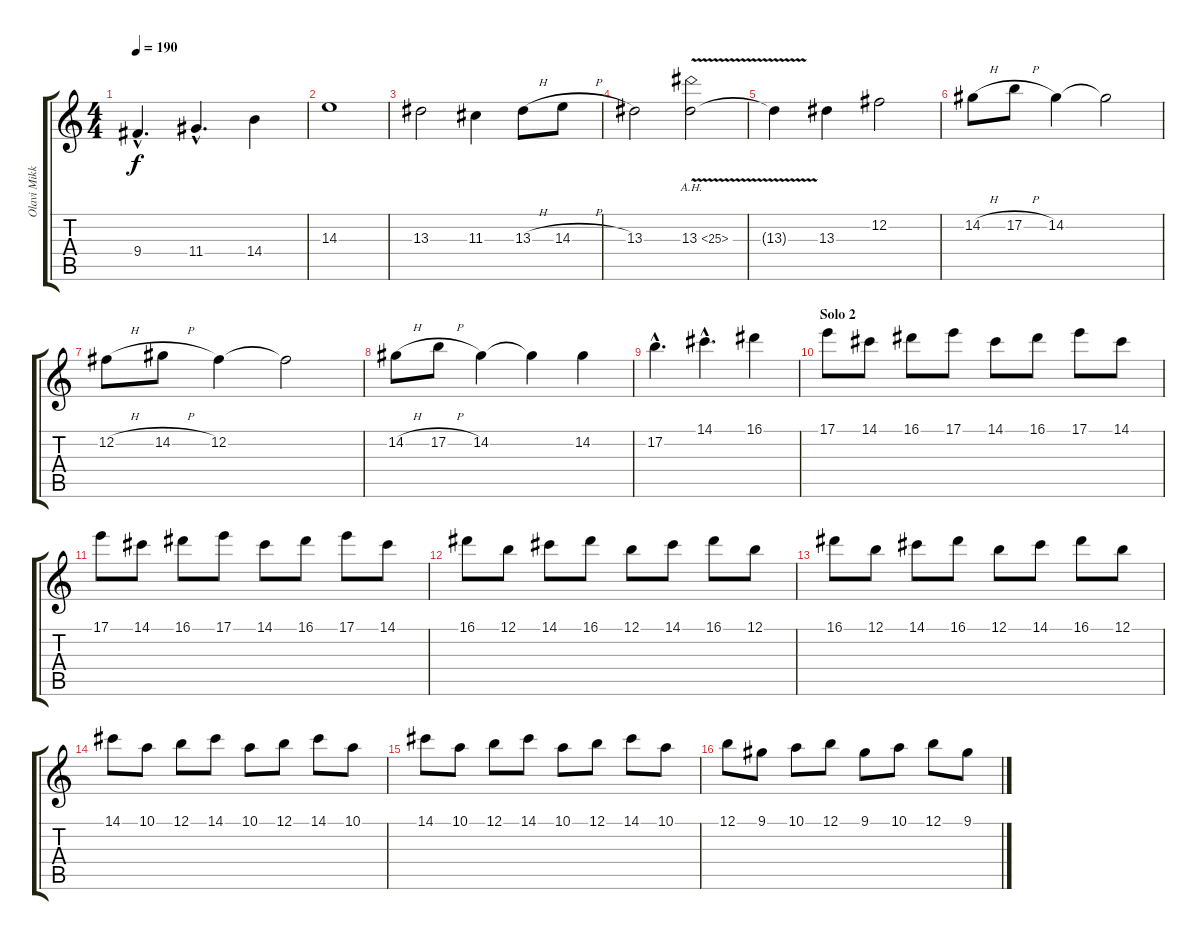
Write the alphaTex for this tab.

\track ("Olavi Mikkonen" "Olavi Mikk") {instrument distortionguitar}
\staff {score tabs}
\tuning (B3 Gb3 D3 A2 E2 B1) {hide}
\ts (4 4)
\tempo 190
\clef g2
\ks c
9.4{hac}.4{d dy f} 11.4{hac}.4{d} 14.4.4 |
\section ("" "")
14.3.1 |
13.3.2 11.3.4 13.3{h}.8 14.3{h}.8 |
13.3.2 13.3{ah 12 v}.2 |
13.3{t}.4 13.3.4 12.2.2 |
14.2{h}.8 17.2{h}.8 14.2.4 14.2{t}.2 |
12.2{h}.8 14.2{h}.8 12.2.4 12.2{t}.2 |
14.2{h}.8 17.2{h}.8 14.2.4 14.2{t}.4 14.2.4 |
17.2{hac}.4{d} 14.1{hac}.4{d} 16.1.4 |
\section ("" "Solo 2")
17.1.8 14.1.8 16.1.8 17.1.8 14.1.8 16.1.8 17.1.8 14.1.8 |
17.1.8 14.1.8 16.1.8 17.1.8 14.1.8 16.1.8 17.1.8 14.1.8 |
16.1.8 12.1.8 14.1.8 16.1.8 12.1.8 14.1.8 16.1.8 12.1.8 |
16.1.8 12.1.8 14.1.8 16.1.8 12.1.8 14.1.8 16.1.8 12.1.8 |
14.1.8 10.1.8 12.1.8 14.1.8 10.1.8 12.1.8 14.1.8 10.1.8 |
14.1.8 10.1.8 12.1.8 14.1.8 10.1.8 12.1.8 14.1.8 10.1.8 |
12.1.8 9.1.8 10.1.8 12.1.8 9.1.8 10.1.8 12.1.8 9.1.8
